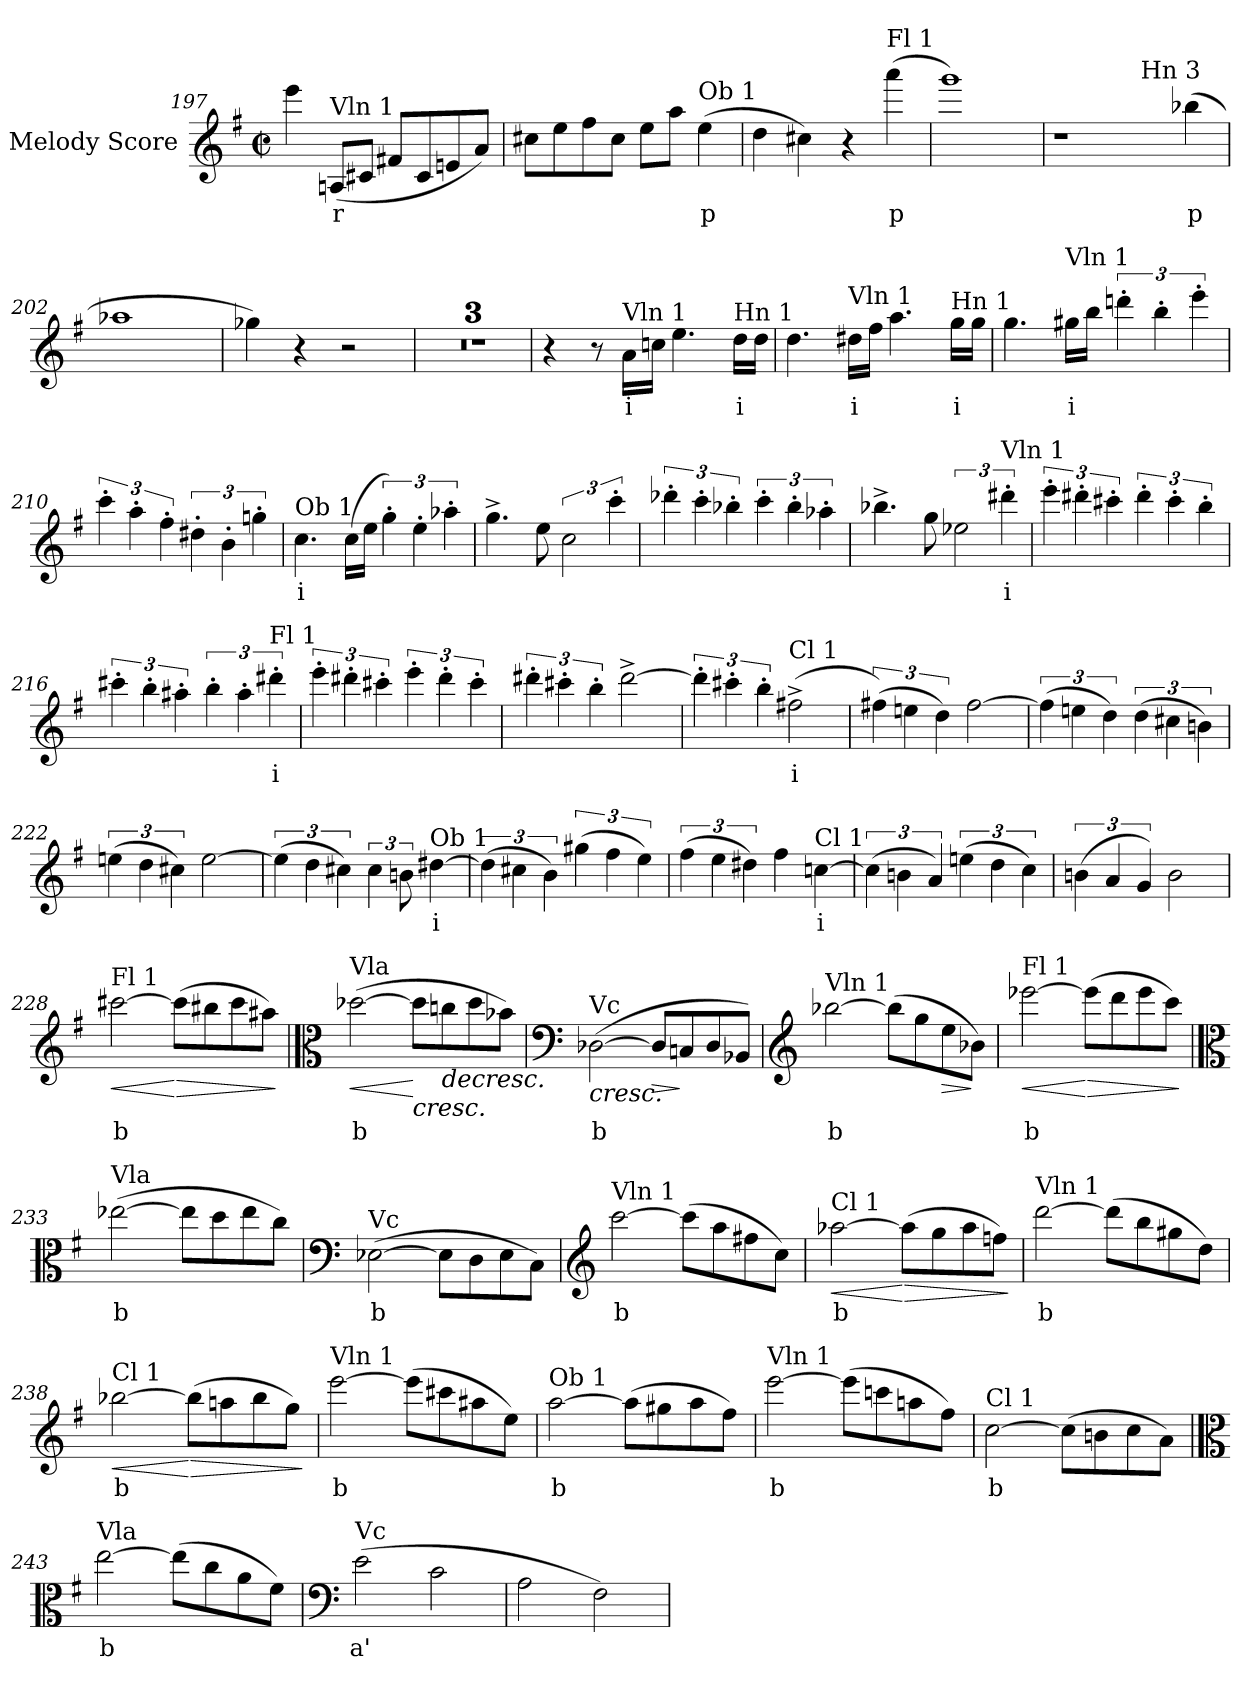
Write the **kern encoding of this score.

**kern	**text	**dynam
*part1	*part1	*part1
*staff1	*staff1	*staff1
*I"Melody Score	*	*
*clefG2	*	*
*k[f#]	*	*
*M2/2	*	*
*met(c|)	*	*
=197	=197	=197
4eee\	.	.
!LO:TX:a:t=Vln 1	!	!
!	!LO:LY:b:color=#FF0000	!
(8An/L	r	.
8c#X/J	.	.
8f#X/L	.	.
8c#/	.	.
8en/	.	.
8a/J)	.	.
=198	=198	=198
8cc#X\L	.	.
8ee\	.	.
8ff#\	.	.
8cc#\J	.	.
8ee\L	.	.
8aa\J	.	.
!LO:TX:a:t=Ob 1	!	!
!	!LO:LY:b:color=#FF0000	!
(4ee\	p	.
=199	=199	=199
4dd\	.	.
4cc#X\)	.	.
4r	.	.
!LO:TX:a:t=Fl 1	!	!
!	!LO:LY:b:color=#FF0000	!
(4aaa\	p	.
=200	=200	=200
1ggg)	.	.
=201	=201	=201
*^	*	*
1r	2.ryy	.	.
!	!LO:TX:a:t=Hn 3	!	!
.	2ryy	.	.
!	!	!LO:LY:b:color=#FF0000	!
(4bb-X\	.	p	.
*v	*v	*	*
=202	=202	=202
1aa-X	.	.
=203	=203	=203
4gg-X\)	.	.
4r	.	.
2r	.	.
=204	=204	=204
1r	.	.
=205	=205	=205
1r	.	.
=206	=206	=206
1r	.	.
=207	=207	=207
4r	.	.
8r	.	.
!LO:TX:a:t=Vln 1	!	!
!	!LO:LY:b:color=#FF0000	!
16a\LL	i	.
16ccn\JJ	.	.
4.ee\	.	.
!LO:TX:a:t=Hn 1	!	!
!	!LO:LY:b:color=#FF0000	!
16dd\LL	i	.
16dd\JJ	.	.
=208	=208	=208
4.dd\	.	.
!LO:TX:a:t=Vln 1	!	!
!	!LO:LY:b:color=#FF0000	!
16dd#X\LL	i	.
16ff#\JJ	.	.
4.aa\	.	.
!LO:TX:a:t=Hn 1	!	!
!	!LO:LY:b:color=#FF0000	!
16gg\LL	i	.
16gg\JJ	.	.
=209	=209	=209
4.gg\	.	.
!LO:TX:a:t=Vln 1	!	!
!	!LO:LY:b:color=#FF0000	!
16gg#X\LL	i	.
16bb\JJ	.	.
6dddn'\	.	.
6bb'\	.	.
6eee'\	.	.
=210	=210	=210
6ccc'\	.	.
6aa'\	.	.
6ff#'\	.	.
6dd#X'\	.	.
6b'\	.	.
6ggn'\	.	.
=211	=211	=211
!LO:TX:a:t=Ob 1	!	!
!	!LO:LY:b:color=#FF0000	!
4.cc\	i	.
(16cc\LL	.	.
16ee\JJ	.	.
6gg'\)	.	.
6ee'\	.	.
6aa-X'\	.	.
=212	=212	=212
4.gg^\	.	.
8ee\	.	.
3cc\	.	.
6ccc'\	.	.
=213	=213	=213
6ddd-X'\	.	.
6ccc'\	.	.
6bb-X'\	.	.
6ccc'\	.	.
6bb-'\	.	.
6aa-X'\	.	.
=214	=214	=214
4.bb-X^\	.	.
8gg\	.	.
3ee-X\	.	.
!LO:TX:a:t=Vln 1	!	!
!	!LO:LY:b:color=#FF0000	!
6ddd#X'\	i	.
=215	=215	=215
6eee'\	.	.
6ddd#X'\	.	.
6ccc#X'\	.	.
6ddd#'\	.	.
6ccc#'\	.	.
6bb'\	.	.
=216	=216	=216
6ccc#X'\	.	.
6bb'\	.	.
6aa#X'\	.	.
6bb'\	.	.
6aa#'\	.	.
!LO:TX:a:t=Fl 1	!	!
!	!LO:LY:b:color=#FF0000	!
6ddd#X'\	i	.
=217	=217	=217
6eee'\	.	.
6ddd#X'\	.	.
6ccc#X'\	.	.
6eee'\	.	.
6ddd#'\	.	.
6ccc#'\	.	.
=218	=218	=218
6ddd#X'\	.	.
6ccc#X'\	.	.
6bb'\	.	.
[2ddd#^\	.	.
=219	=219	=219
6ddd#'\]	.	.
6ccc#X'\	.	.
6bb'\	.	.
!LO:TX:a:t=Cl 1	!	!
!	!LO:LY:b:color=#FF0000	!
(2ff#X^\	i	.
=220	=220	=220
(6ff#X\)	.	.
6een\	.	.
6dd\)	.	.
[2ff#\	.	.
=221	=221	=221
(6ff#\]	.	.
6een\	.	.
6dd\)	.	.
(6dd\	.	.
6cc#X\	.	.
6bn\)	.	.
=222	=222	=222
(6een\	.	.
6dd\	.	.
6cc#X\)	.	.
[2ee\	.	.
=223	=223	=223
(6ee\]	.	.
6dd\	.	.
6cc#X\)	.	.
6cc#\	.	.
12bn\	.	.
!LO:TX:a:t=Ob 1	!	!
!	!LO:LY:b:color=#FF0000	!
[4dd#X\	i	.
=224	=224	=224
(6dd#\]	.	.
6cc#X\	.	.
6b\)	.	.
(6gg#X\	.	.
6ff#\	.	.
6ee\)	.	.
=225	=225	=225
(6ff#\	.	.
6ee\	.	.
6dd#X\)	.	.
4ff#\	.	.
!LO:TX:a:t=Cl 1	!	!
!	!LO:LY:b:color=#FF0000	!
[4ccn\	i	.
=226	=226	=226
(6cc\]	.	.
6bn\	.	.
6a/)	.	.
(6een\	.	.
6dd\	.	.
6cc\)	.	.
=227	=227	=227
(6bn\	.	.
6a/	.	.
6g/)	.	.
2b\	.	.
=228	=228	=228
!LO:TX:a:t=Fl 1	!	!
!	!LO:LY:b:color=#FF0000	!LO:HP:b
[2ccc#X\	b	<
!	!	!LO:HP:n=1:b
(8ccc#\L]	.	[ >
8bb#X\	.	.
8ccc#\	.	.
8aa#X\J)	.	.
.	.	]
=229	=229	=229
*clefC3	*	*
!LO:TX:a:t=Vla	!	!
!	!LO:LY:b:color=#FF0000	!LO:HP:b
([2dd-X\	b	<
!	!	!LO:HP:n=1:b
8dd-\L]	.	[ <
!	!	!LO:HP:b
8ccn\	.	>
8dd-\	.	.
8b-X\J)	.	.
.	.	[
=230	=230	=230
*clefF4	*	*
!LO:TX:a:t=Vc	!	!
!	!LO:LY:b:color=#FF0000	!LO:HP:b
([2D-X\	b	<
!	!	!LO:HP:n=1:b
8D-/L]	.	] >
8Cn/	.	]
8D-/	.	.
8BB-X/J)	.	.
.	.	[
=231	=231	=231
*clefG2	*	*
!LO:TX:a:t=Vln 1	!	!
!	!LO:LY:b:color=#FF0000	!
[2bb-X\	b	.
(8bb-\L]	.	.
8gg\	.	.
!	!	!LO:HP:b
8ee\	.	>
8b-X\J)	.	]
=232	=232	=232
!LO:TX:a:t=Fl 1	!	!
!	!LO:LY:b:color=#FF0000	!LO:HP:b
[2eee-X\	b	<
!	!	!LO:HP:n=1:b
(8eee-\L]	.	[ >
8ddd\	.	.
8eee-\	.	.
8ccc\J)	.	.
.	.	]
=233	=233	=233
*clefC3	*	*
!LO:TX:a:t=Vla	!	!
!	!LO:LY:b:color=#FF0000	!
([2ee-X\	b	.
8ee-\L]	.	.
8dd\	.	.
8ee-\	.	.
8cc\J)	.	.
=234	=234	=234
*clefF4	*	*
!LO:TX:a:t=Vc	!	!
!	!LO:LY:b:color=#FF0000	!
([2E-X\	b	.
8E-\L]	.	.
8D\	.	.
8E-\	.	.
8C\J)	.	.
=235	=235	=235
*clefG2	*	*
!LO:TX:a:t=Vln 1	!	!
!	!LO:LY:b:color=#FF0000	!
[2ccc\	b	.
(8ccc\L]	.	.
8aa\	.	.
8ff#X\	.	.
8cc\J)	.	.
=236	=236	=236
!LO:TX:a:t=Cl 1	!	!
!	!LO:LY:b:color=#FF0000	!LO:HP:b
[2aa-X\	b	<
!	!	!LO:HP:n=1:b
(8aa-\L]	.	[ >
8gg\	.	.
8aa-\	.	.
8ff\J)	.	.
.	.	]
=237	=237	=237
!LO:TX:a:t=Vln 1	!	!
!	!LO:LY:b:color=#FF0000	!
[2ddd\	b	.
(8ddd\L]	.	.
8bb\	.	.
8gg#X\	.	.
8dd\J)	.	.
=238	=238	=238
!LO:TX:a:t=Cl 1	!	!
!	!LO:LY:b:color=#FF0000	!LO:HP:b
[2bb-\	b	<
!	!	!LO:HP:n=1:b
(8bb-\L]	.	[ >
8aan\	.	.
8bb-\	.	.
8gg\J)	.	.
.	.	]
=239	=239	=239
!LO:TX:a:t=Vln 1	!	!
!	!LO:LY:b:color=#FF0000	!
[2eee\	b	.
(8eee\L]	.	.
8ccc#X\	.	.
8aa#X\	.	.
8ee\J)	.	.
=240	=240	=240
!LO:TX:a:t=Ob 1	!	!
!	!LO:LY:b:color=#FF0000	!
[2aa\	b	.
(8aa\L]	.	.
8gg#X\	.	.
8aa\	.	.
8ff#\J)	.	.
=241	=241	=241
!LO:TX:a:t=Vln 1	!	!
!	!LO:LY:b:color=#FF0000	!
[2eee\	b	.
(8eee\L]	.	.
8cccn\	.	.
8aan\	.	.
8ff#\J)	.	.
=242	=242	=242
!LO:TX:a:t=Cl 1	!	!
!	!LO:LY:b:color=#FF0000	!
[2cc\	b	.
(8cc\L]	.	.
8bn\	.	.
8cc\	.	.
8a\J)	.	.
=243	=243	=243
*clefC3	*	*
!LO:TX:a:t=Vla	!	!
!	!LO:LY:b:color=#FF0000	!
[2ee\	b	.
(8ee\L]	.	.
8cc\	.	.
8a\	.	.
8f#\J)	.	.
=244	=244	=244
*clefF4	*	*
!LO:TX:a:t=Vc	!	!
!	!LO:LY:b:color=#FF0000	!
(2e\	a'	.
2c\	.	.
=245	=245	=245
2A\	.	.
2F#\)	.	.
=	=	=
*-	*-	*-
